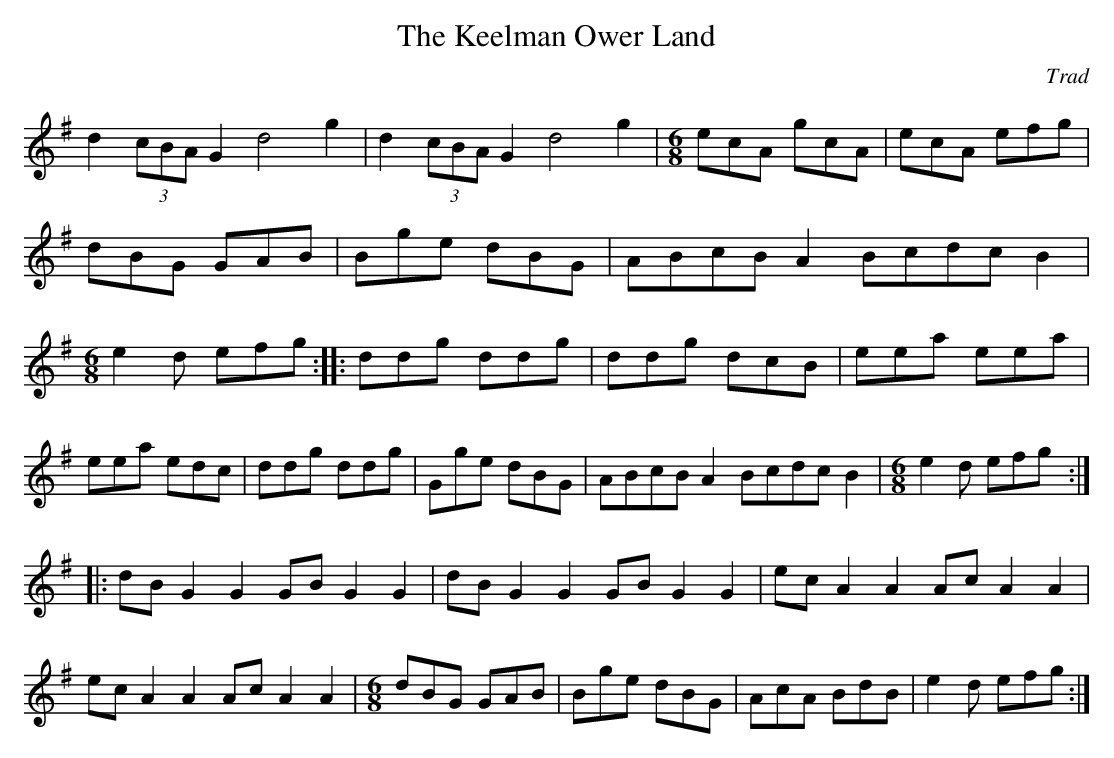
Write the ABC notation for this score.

X:1
T: The Keelman Ower Land
C:Trad
M:6/8l
K:G
d2 (3cBA G2 d4 g2 |d2 (3cBA G2 d4 g2|\
M:6/8
ecA gcA |ecA efg |dBG GAB| Bge dBG|\
M:6/8l
ABcBA2 BcdcB2|\
M:6/8
e2 d efg::ddg ddg |ddg dcB| eea eea| eea edc| ddg ddg |Gge dBG|\
M:6/8l
ABcBA2 BcdcB2|\
M:6/8
e2 d efg::
M:6/8l
dBG2G2 GBG2G2 |dBG2G2 GBG2G2 | ecA2A2 AcA2A2|ecA2A2 AcA2A2|\
M:6/8
dBG GAB| Bge dBG| AcA BdB |e2 d efg:|
